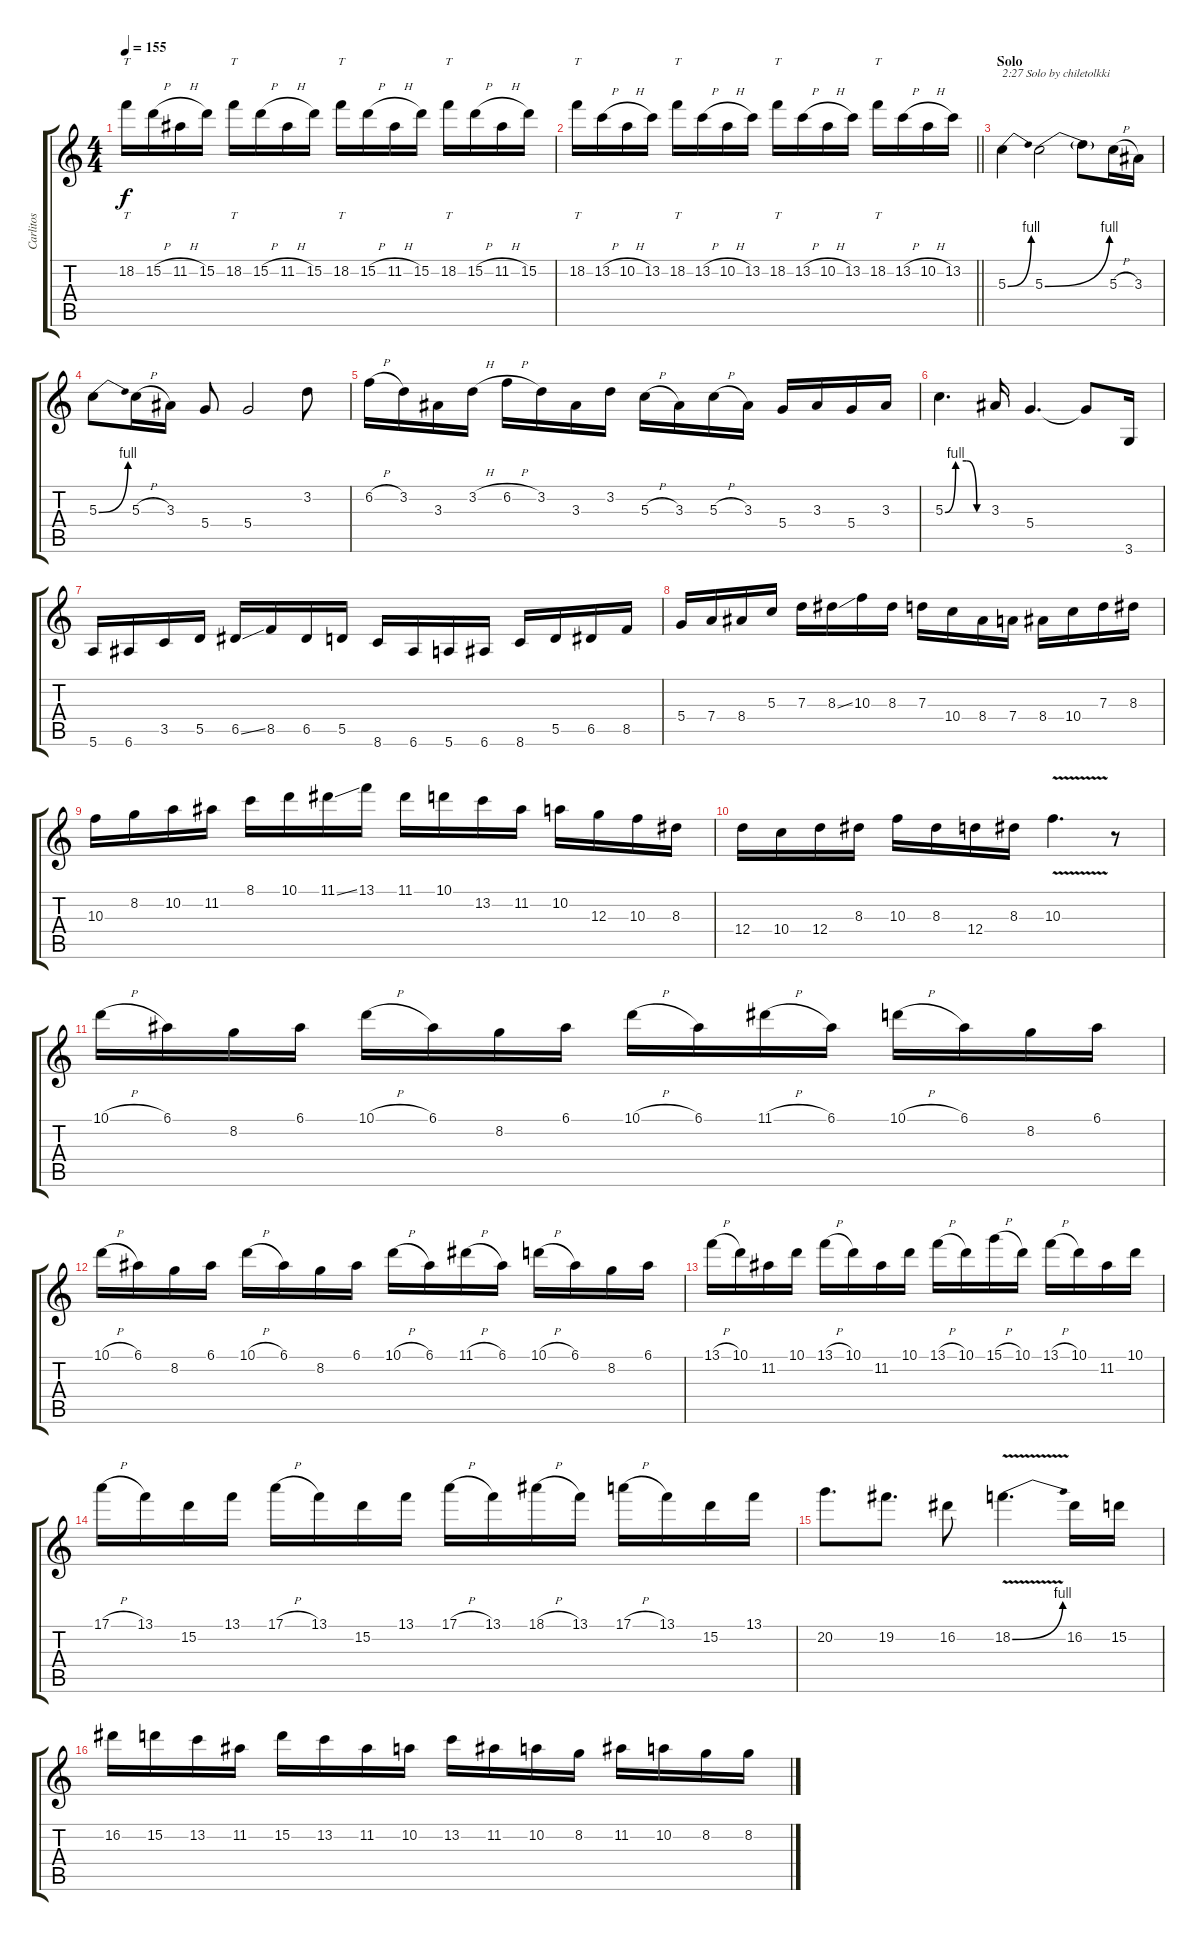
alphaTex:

\track ("Carlitos" "Carlitos") {instrument distortionguitar}
\staff {score tabs}
\tuning (E4 B3 G3 D3 A2 E2) {hide}
\ts (4 4)
\tempo 155
\clef g2
\ks c
18.2.16{tt dy f} 15.2{h}.16 11.2{h}.16 15.2.16 18.2.16{tt} 15.2{h}.16 11.2{h}.16 15.2.16 18.2.16{tt} 15.2{h}.16 11.2{h}.16 15.2.16 18.2.16{tt} 15.2{h}.16 11.2{h}.16 15.2.16 |
\barLineRight lightlight
18.2.16{tt} 13.2{h}.16 10.2{h}.16 13.2.16 18.2.16{tt} 13.2{h}.16 10.2{h}.16 13.2.16 18.2.16{tt} 13.2{h}.16 10.2{h}.16 13.2.16 18.2.16{tt} 13.2{h}.16 10.2{h}.16 13.2.16 |
\section ("" "Solo")
5.3{be (bend 0 0 60 4)}.4{txt "2:27 Solo by chiletolkki" volume 16 balance 9} 5.3{be (bend 0 0 60 4)}.2 5.3{t}.8 5.3{h}.16 3.3.16 |
5.3{be (bend 0 0 60 4)}.8 5.3{h}.16 3.3.16 5.4.8 5.4.2 3.2.8 |
6.2{h}.16 3.2.16 3.3.16 3.2{h}.16 6.2{h}.16 3.2.16 3.3.16 3.2.16 5.3{h}.16 3.3.16 5.3{h}.16 3.3.16 5.4.16 3.3.16 5.4.16 3.3.16 |
5.3{be (custom 0 0 15 4 30 4 45 0 60 0)}.4{d} 3.3.16 5.4.4{d} 5.4{t}.8 3.6.16 |
5.6.16 6.6.16 3.5.16 5.5.16 6.5{ss}.16 8.5.16 6.5.16 5.5.16 8.6.16 6.6.16 5.6.16 6.6.16 8.6.16 5.5.16 6.5.16 8.5.16 |
5.4.16 7.4.16 8.4.16 5.3.16 7.3.16 8.3{ss}.16 10.3.16 8.3.16 7.3.16 10.4.16 8.4.16 7.4.16 8.4.16 10.4.16 7.3.16 8.3.16 |
10.3.16 8.2.16 10.2.16 11.2.16 8.1.16 10.1.16 11.1{ss}.16 13.1.16 11.1.16 10.1.16 13.2.16 11.2.16 10.2.16 12.3.16 10.3.16 8.3.16 |
12.4.16 10.4.16 12.4.16 8.3.16 10.3.16 8.3.16 12.4.16 8.3.16 10.3{v}.4{d} r.8 |
10.1{h}.16 6.1.16 8.2.16 6.1.16 10.1{h}.16 6.1.16 8.2.16 6.1.16 10.1{h}.16 6.1.16 11.1{h}.16 6.1.16 10.1{h}.16 6.1.16 8.2.16 6.1.16 |
10.1{h}.16 6.1.16 8.2.16 6.1.16 10.1{h}.16 6.1.16 8.2.16 6.1.16 10.1{h}.16 6.1.16 11.1{h}.16 6.1.16 10.1{h}.16 6.1.16 8.2.16 6.1.16 |
13.1{h}.16 10.1.16 11.2.16 10.1.16 13.1{h}.16 10.1.16 11.2.16 10.1.16 13.1{h}.16 10.1.16 15.1{h}.16 10.1.16 13.1{h}.16 10.1.16 11.2.16 10.1.16 |
17.1{h}.16 13.1.16 15.2.16 13.1.16 17.1{h}.16 13.1.16 15.2.16 13.1.16 17.1{h}.16 13.1.16 18.1{h}.16 13.1.16 17.1{h}.16 13.1.16 15.2.16 13.1.16 |
20.2.8{d} 19.2.8{d} 16.2.8 18.2{be (bend 0 0 60 4) v}.4{d} 16.2.16 15.2.16 |
16.2.16 15.2.16 13.2.16 11.2.16 15.2.16 13.2.16 11.2.16 10.2.16 13.2.16 11.2.16 10.2.16 8.2.16 11.2.16 10.2.16 8.2.16 8.2.16
